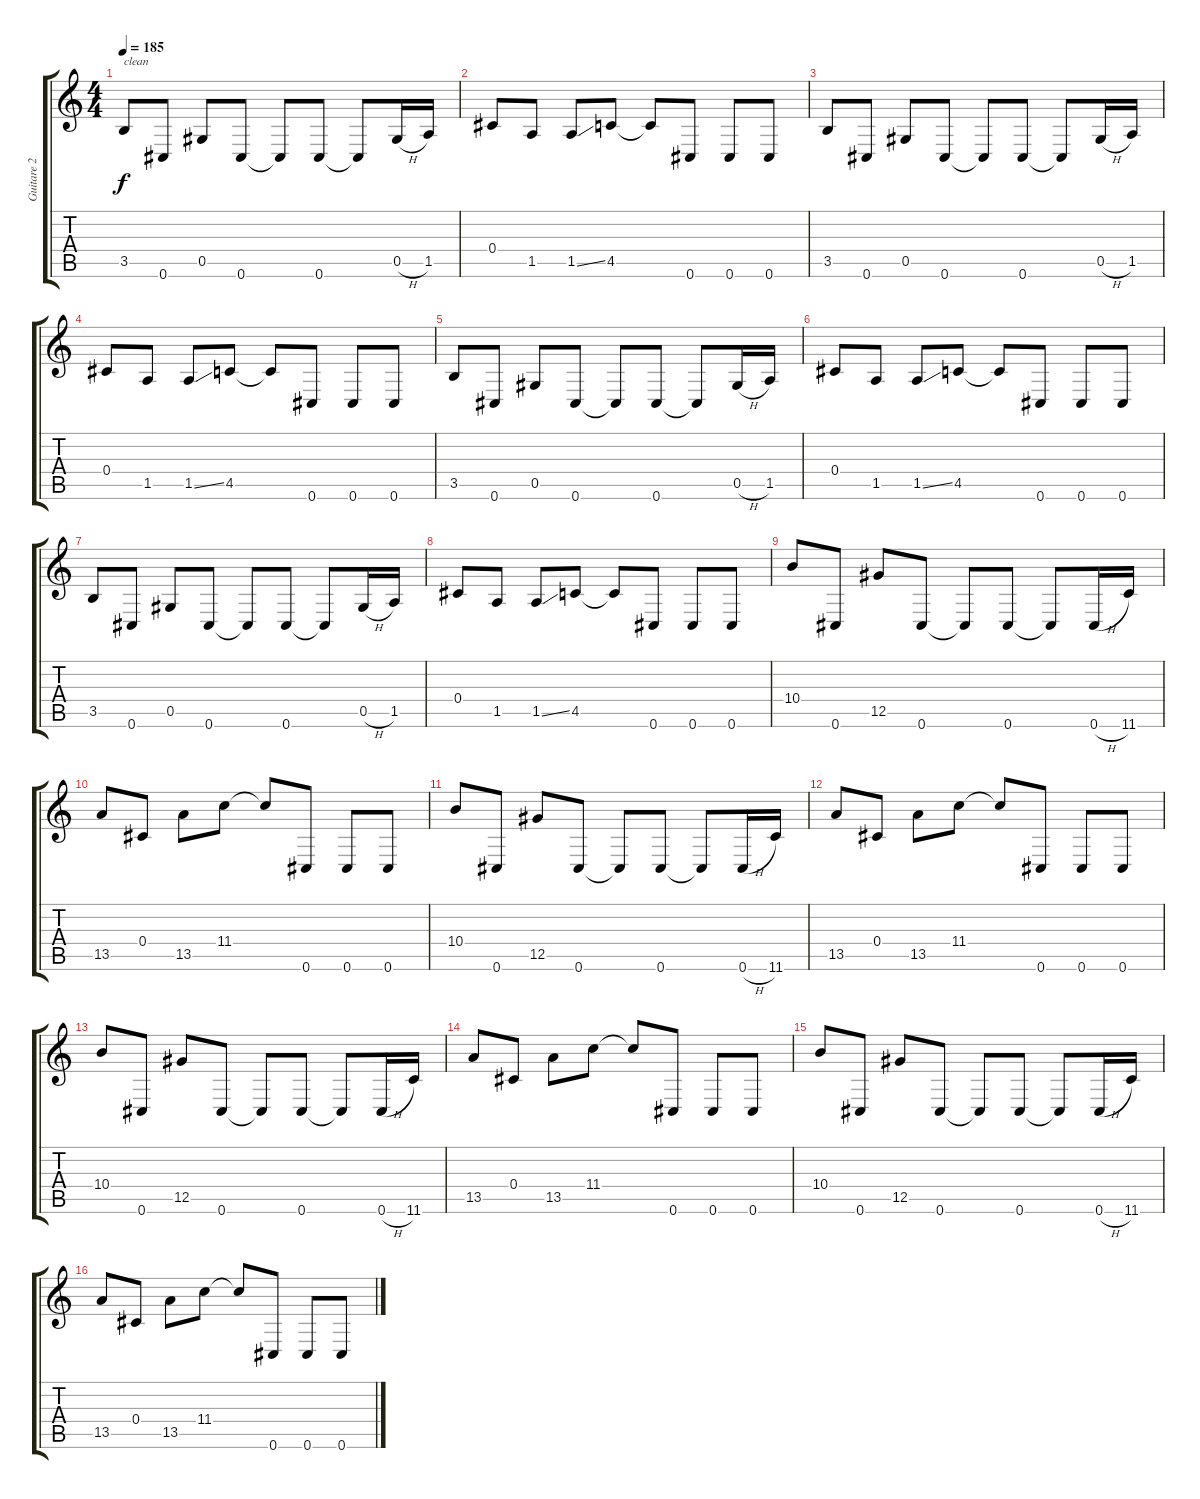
\track ("Guitare 2" "Guitare 2") {instrument distortionguitar}
\staff {score tabs}
\tuning (Eb4 Bb3 Gb3 Db3 Ab2 Db2) {hide}
\ts (4 4)
\tempo 185
\clef g2
\ks c
3.5.8{txt "clean" dy f} 0.6.8 0.5.8 0.6.8 0.6{t}.8 0.6.8 0.6{t}.8 0.5{h}.16 1.5.16 |
0.4.8 1.5.8 1.5{ss}.8 4.5.8 4.5{t}.8 0.6.8 0.6.8 0.6.8 |
3.5.8 0.6.8 0.5.8 0.6.8 0.6{t}.8 0.6.8 0.6{t}.8 0.5{h}.16 1.5.16 |
0.4.8 1.5.8 1.5{ss}.8 4.5.8 4.5{t}.8 0.6.8 0.6.8 0.6.8 |
3.5.8 0.6.8 0.5.8 0.6.8 0.6{t}.8 0.6.8 0.6{t}.8 0.5{h}.16 1.5.16 |
0.4.8 1.5.8 1.5{ss}.8 4.5.8 4.5{t}.8 0.6.8 0.6.8 0.6.8 |
3.5.8 0.6.8 0.5.8 0.6.8 0.6{t}.8 0.6.8 0.6{t}.8 0.5{h}.16 1.5.16 |
0.4.8 1.5.8 1.5{ss}.8 4.5.8 4.5{t}.8 0.6.8 0.6.8 0.6.8 |
10.4.8 0.6.8 12.5.8 0.6.8 0.6{t}.8 0.6.8 0.6{t}.8 0.6{h}.16 11.6.16 |
13.5.8 0.4.8 13.5.8 11.4.8 11.4{t}.8 0.6.8 0.6.8 0.6.8 |
10.4.8 0.6.8 12.5.8 0.6.8 0.6{t}.8 0.6.8 0.6{t}.8 0.6{h}.16 11.6.16 |
13.5.8 0.4.8 13.5.8 11.4.8 11.4{t}.8 0.6.8 0.6.8 0.6.8 |
10.4.8 0.6.8 12.5.8 0.6.8 0.6{t}.8 0.6.8 0.6{t}.8 0.6{h}.16 11.6.16 |
13.5.8 0.4.8 13.5.8 11.4.8 11.4{t}.8 0.6.8 0.6.8 0.6.8 |
10.4.8 0.6.8 12.5.8 0.6.8 0.6{t}.8 0.6.8 0.6{t}.8 0.6{h}.16 11.6.16 |
13.5.8 0.4.8 13.5.8 11.4.8 11.4{t}.8 0.6.8 0.6.8 0.6.8
